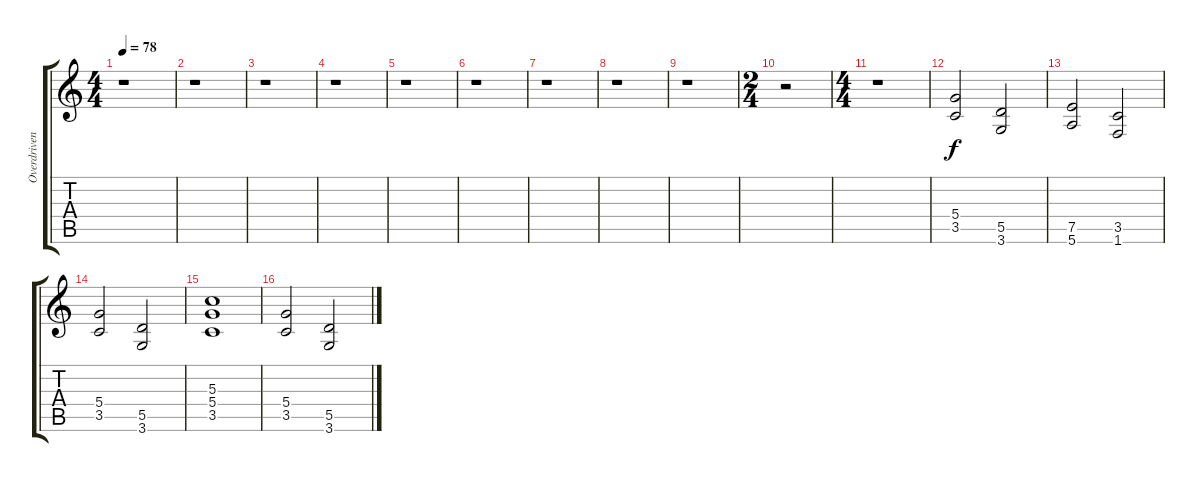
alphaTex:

\track ("Overdriven Guitar Solo" "Overdriven") {instrument overdrivenguitar}
\staff {score tabs}
\tuning (E4 B3 G3 D3 A2 E2) {hide}
\ts (4 4)
\tempo 78
\clef g2
\ks c
r.1{dy f} |
r.1 |
r.1 |
r.1 |
r.1 |
r.1 |
r.1 |
r.1 |
r.1 |
\ts (2 4)
r.2 |
\ts (4 4)
r.1 |
(5.4 3.5).2{volume 9} (5.5 3.6).2 |
(7.5 5.6).2 (3.5 1.6).2 |
(5.4 3.5).2 (5.5 3.6).2 |
(5.3 5.4 3.5).1 |
(5.4 3.5).2 (5.5 3.6).2
